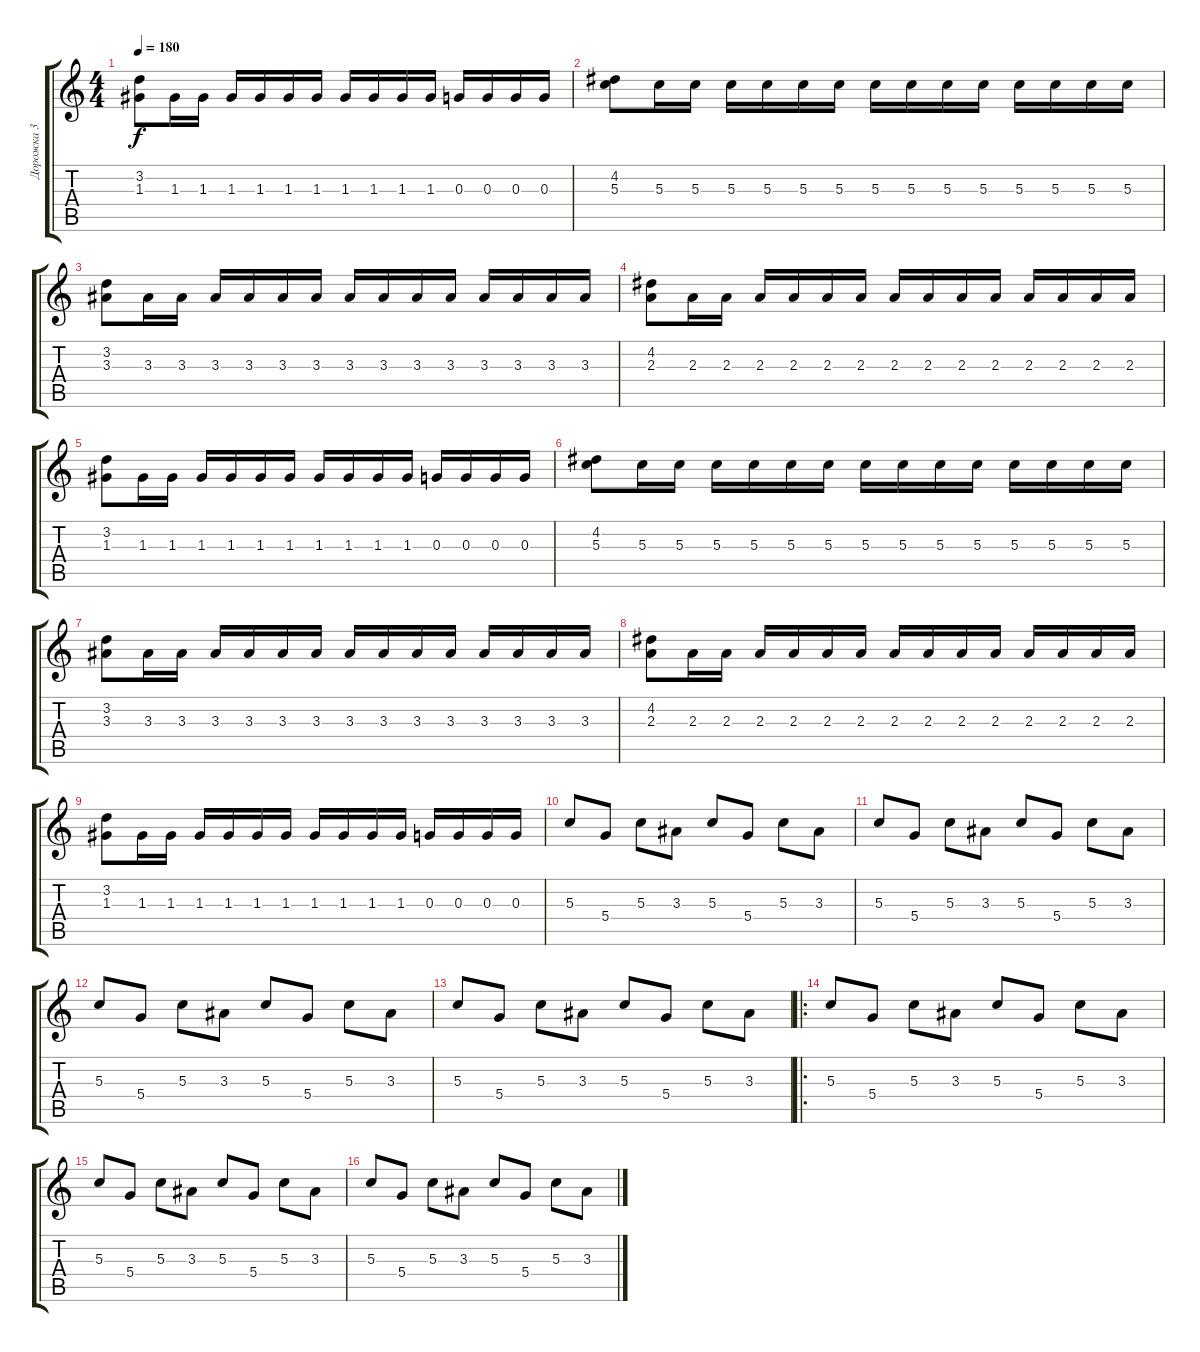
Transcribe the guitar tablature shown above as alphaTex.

\track ("Дорожка 3" "Дорожка 3") {instrument distortionguitar}
\staff {score tabs}
\tuning (E4 B3 G3 D3 A2 E2) {hide}
\ts (4 4)
\tempo 180
\clef g2
\ks c
(3.2 1.3).8{dy f} 1.3.16 1.3.16 1.3.16 1.3.16 1.3.16 1.3.16 1.3.16 1.3.16 1.3.16 1.3.16 0.3.16 0.3.16 0.3.16 0.3.16 |
(4.2 5.3).8 5.3.16 5.3.16 5.3.16 5.3.16 5.3.16 5.3.16 5.3.16 5.3.16 5.3.16 5.3.16 5.3.16 5.3.16 5.3.16 5.3.16 |
(3.2 3.3).8 3.3.16 3.3.16 3.3.16 3.3.16 3.3.16 3.3.16 3.3.16 3.3.16 3.3.16 3.3.16 3.3.16 3.3.16 3.3.16 3.3.16 |
(4.2 2.3).8 2.3.16 2.3.16 2.3.16 2.3.16 2.3.16 2.3.16 2.3.16 2.3.16 2.3.16 2.3.16 2.3.16 2.3.16 2.3.16 2.3.16 |
(3.2 1.3).8 1.3.16 1.3.16 1.3.16 1.3.16 1.3.16 1.3.16 1.3.16 1.3.16 1.3.16 1.3.16 0.3.16 0.3.16 0.3.16 0.3.16 |
(4.2 5.3).8 5.3.16 5.3.16 5.3.16 5.3.16 5.3.16 5.3.16 5.3.16 5.3.16 5.3.16 5.3.16 5.3.16 5.3.16 5.3.16 5.3.16 |
(3.2 3.3).8 3.3.16 3.3.16 3.3.16 3.3.16 3.3.16 3.3.16 3.3.16 3.3.16 3.3.16 3.3.16 3.3.16 3.3.16 3.3.16 3.3.16 |
(4.2 2.3).8 2.3.16 2.3.16 2.3.16 2.3.16 2.3.16 2.3.16 2.3.16 2.3.16 2.3.16 2.3.16 2.3.16 2.3.16 2.3.16 2.3.16 |
(3.2 1.3).8 1.3.16 1.3.16 1.3.16 1.3.16 1.3.16 1.3.16 1.3.16 1.3.16 1.3.16 1.3.16 0.3.16 0.3.16 0.3.16 0.3.16 |
5.3.8 5.4.8 5.3.8 3.3.8 5.3.8 5.4.8 5.3.8 3.3.8 |
5.3.8 5.4.8 5.3.8 3.3.8 5.3.8 5.4.8 5.3.8 3.3.8 |
5.3.8 5.4.8 5.3.8 3.3.8 5.3.8 5.4.8 5.3.8 3.3.8 |
5.3.8 5.4.8 5.3.8 3.3.8 5.3.8 5.4.8 5.3.8 3.3.8 |
\ro
5.3.8 5.4.8 5.3.8 3.3.8 5.3.8 5.4.8 5.3.8 3.3.8 |
5.3.8 5.4.8 5.3.8 3.3.8 5.3.8 5.4.8 5.3.8 3.3.8 |
5.3.8 5.4.8 5.3.8 3.3.8 5.3.8 5.4.8 5.3.8 3.3.8
